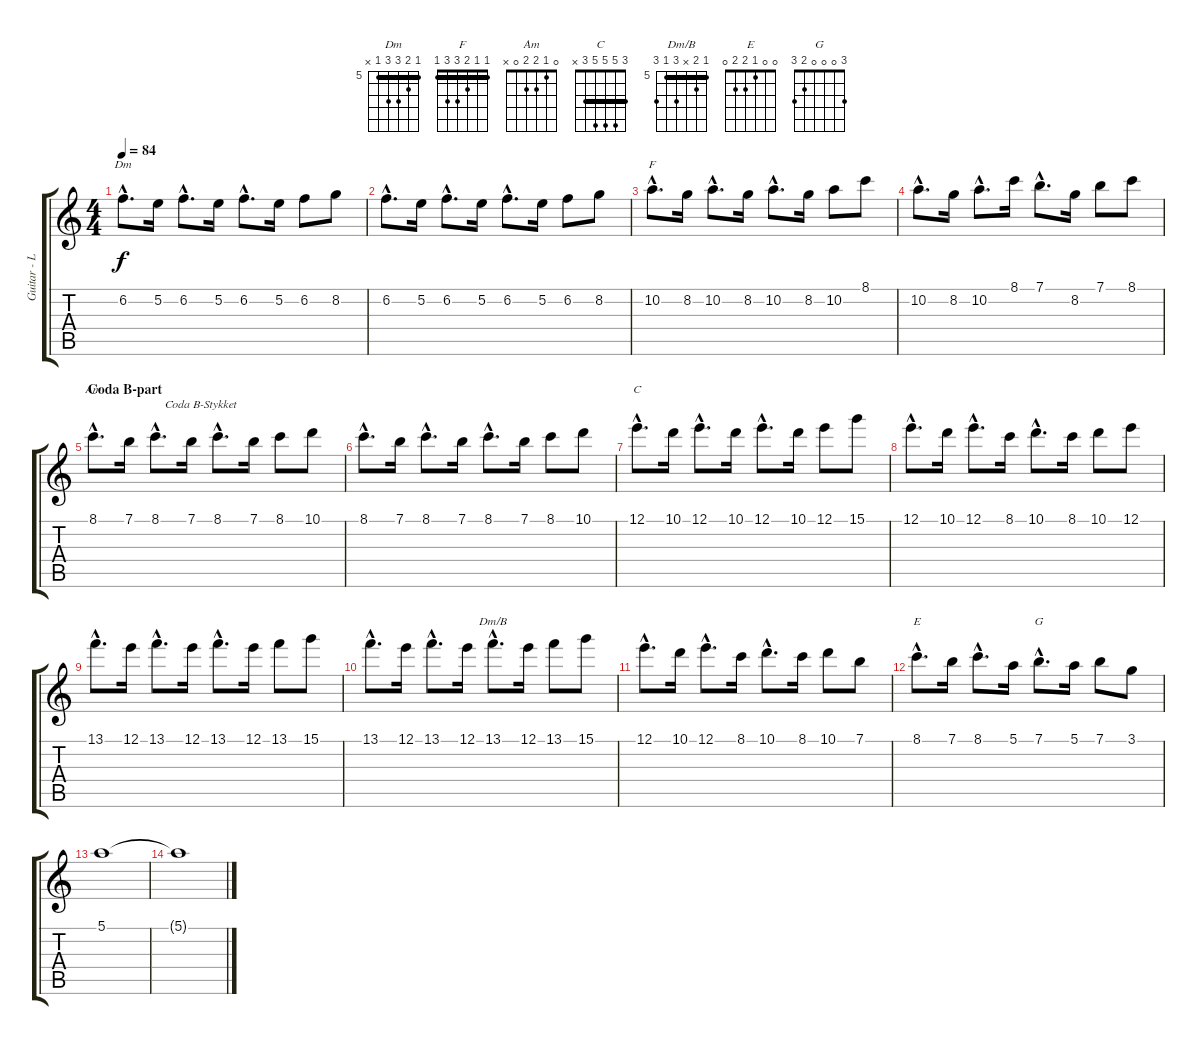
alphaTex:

\track ("Guitar - Lead" "Guitar - L") {instrument distortionguitar}
\staff {score tabs}
\tuning (E4 B3 G3 D3 A2 E2) {hide}
\chord ("Dm" 5 6 7 7 5 x) {firstfret 5 barre 5}
\chord ("F" 1 1 2 3 3 1) {barre 1}
\chord ("Am" 0 1 2 2 0 x)
\chord ("C" 3 5 5 5 3 x) {barre 3}
\chord ("Dm/B" 5 6 x 7 5 7) {firstfret 5 barre 5}
\chord ("E" 0 0 1 2 2 0)
\chord ("G" 3 0 0 0 2 3)
\ts (4 4)
\tempo 84
\clef g2
\ks c
6.2{hac}.8{d ch "Dm" dy f} 5.2.16 6.2{hac}.8{d} 5.2.16 6.2{hac}.8{d} 5.2.16 6.2.8 8.2.8 |
6.2{hac}.8{d} 5.2.16 6.2{hac}.8{d} 5.2.16 6.2{hac}.8{d} 5.2.16 6.2.8 8.2.8 |
10.2{hac}.8{d ch "F"} 8.2.16 10.2{hac}.8{d} 8.2.16 10.2{hac}.8{d} 8.2.16 10.2.8 8.1.8 |
10.2{hac}.8{d} 8.2.16 10.2{hac}.8{d} 8.1.16 7.1{hac}.8{d} 8.2.16 7.1.8 8.1.8 |
\section ("" "Coda B-part")
8.1{hac}.8{d ch "Am" txt "                        Coda B-Stykket"} 7.1.16 8.1{hac}.8{d} 7.1.16 8.1{hac}.8{d} 7.1.16 8.1.8 10.1.8 |
8.1{hac}.8{d} 7.1.16 8.1{hac}.8{d} 7.1.16 8.1{hac}.8{d} 7.1.16 8.1.8 10.1.8 |
12.1{hac}.8{d ch "C"} 10.1.16 12.1{hac}.8{d} 10.1.16 12.1{hac}.8{d} 10.1.16 12.1.8 15.1.8 |
12.1{hac}.8{d} 10.1.16 12.1{hac}.8{d} 8.1.16 10.1{hac}.8{d} 8.1.16 10.1.8 12.1.8 |
13.1{hac}.8{d} 12.1.16 13.1{hac}.8{d} 12.1.16 13.1{hac}.8{d} 12.1.16 13.1.8 15.1.8 |
13.1{hac}.8{d} 12.1.16 13.1{hac}.8{d} 12.1.16 13.1{hac}.8{d ch "Dm/B"} 12.1.16 13.1.8 15.1.8 |
12.1{hac}.8{d} 10.1.16 12.1{hac}.8{d} 8.1.16 10.1{hac}.8{d} 8.1.16 10.1.8 7.1.8 |
8.1{hac}.8{d ch "E"} 7.1.16 8.1{hac}.8{d} 5.1.16 7.1{hac}.8{d ch "G"} 5.1.16 7.1.8 3.1.8 |
5.1.1 |
5.1{t}.1
